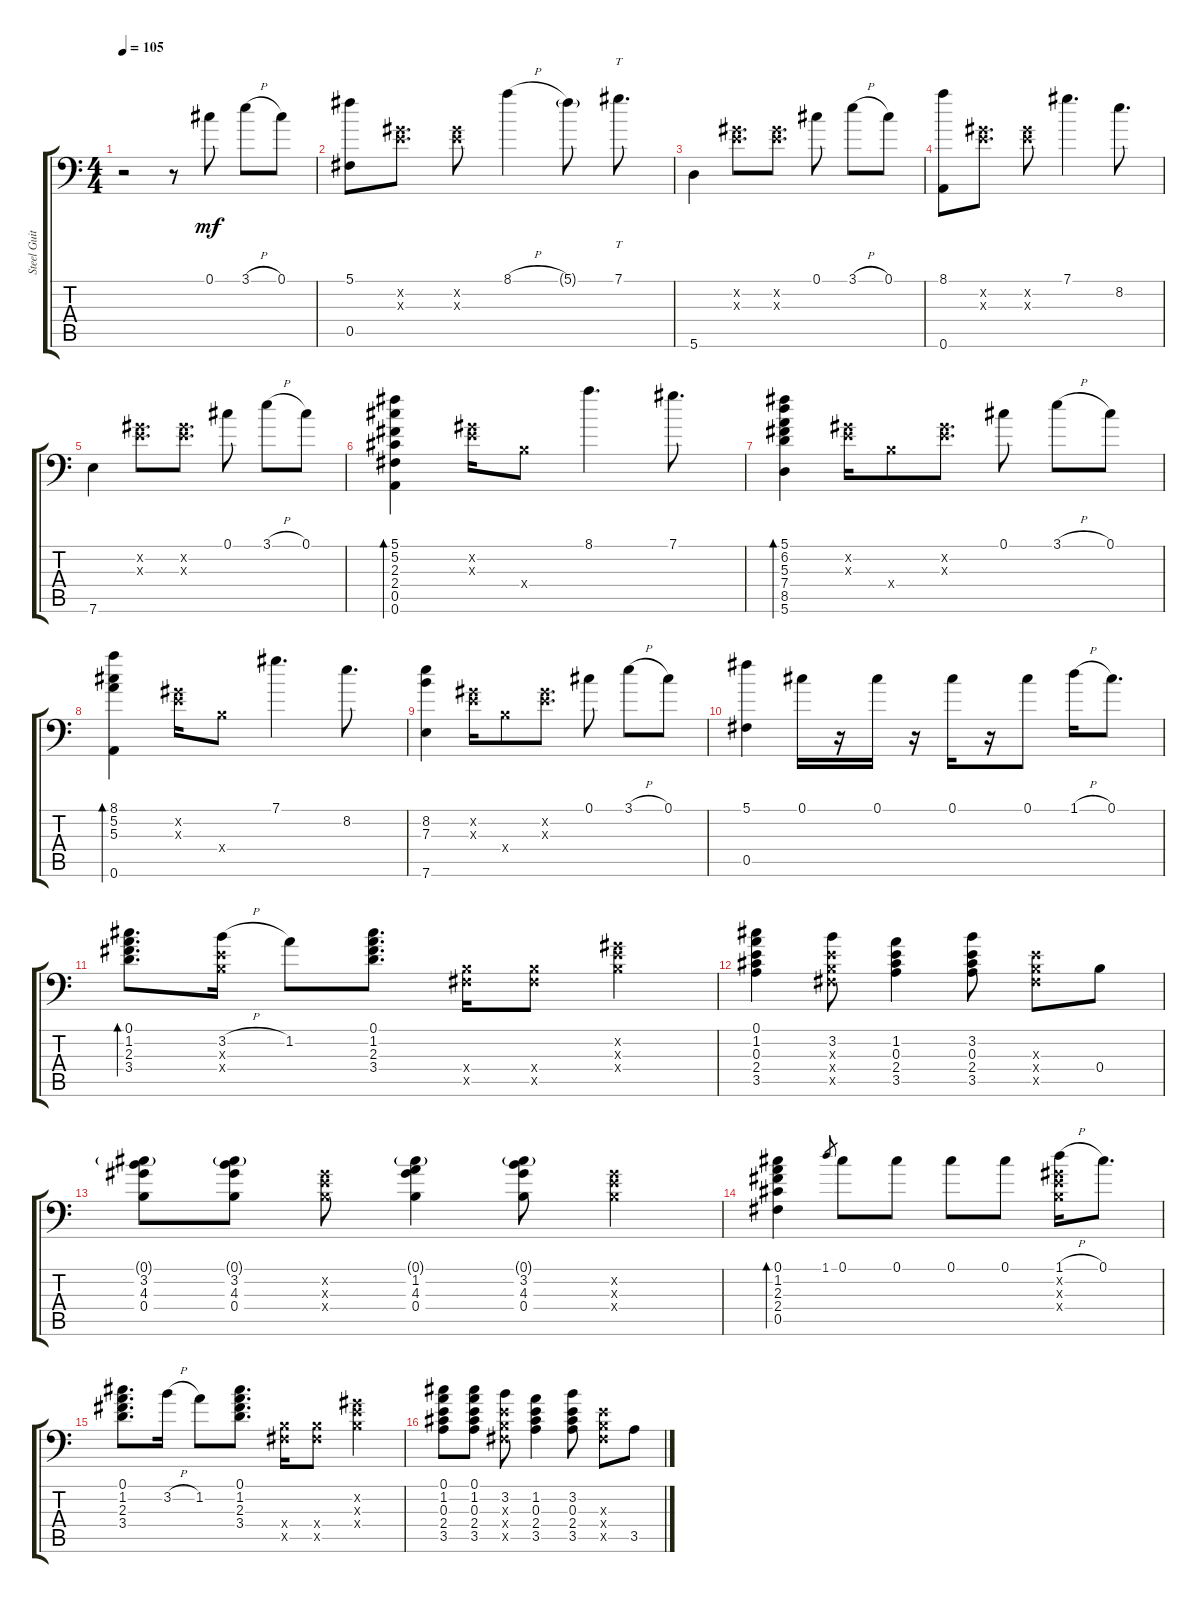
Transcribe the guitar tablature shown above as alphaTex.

\track ("Steel Guitar" "Steel Guit") {instrument acousticguitarsteel}
\staff {score tabs}
\tuning (Db4 Ab3 E3 B2 Gb2 A1) {hide}
\ts (4 4)
\tempo 105
\clef f4
\ks c
r.2{dy mf instrument acousticguitarsteel} r.8 0.1.8 3.1{h}.8 0.1.8 |
(5.1 0.5).8 (0.2{x} 0.3{x}).8{d} (0.2{x} 0.3{x}).8 8.1{h}.4 5.1{g}.8 7.1.8{tt d} |
5.6.4 (0.2{x} 0.3{x}).8{d} (0.2{x} 0.3{x}).8{d} 0.1.8 3.1{h}.8 0.1.8 |
(8.1 0.6).8 (0.2{x} 0.3{x}).8{d} (0.2{x} 0.3{x}).8 7.1.4{d} 8.2.8{d} |
7.6.4 (0.2{x} 0.3{x}).8{d} (0.2{x} 0.3{x}).8{d} 0.1.8 3.1{h}.8 0.1.8 |
(5.1 5.2 2.3 2.4 0.5 0.6).4{bd 60} (0.2{x} 0.3{x}).16 0.4{x}.8 8.1.4{d} 7.1.8{d} |
(5.1 6.2 5.3 7.4 8.5 5.6).4{bd 60} (0.2{x} 0.3{x}).16 0.4{x}.8 (0.2{x} 0.3{x}).8{d} 0.1.8 3.1{h}.8 0.1.8 |
(8.1 5.2 5.3 0.6).4{bd 60} (0.2{x} 0.3{x}).16 0.4{x}.8 7.1.4{d} 8.2.8{d} |
(8.2 7.3 7.6).4 (0.2{x} 0.3{x}).16 0.4{x}.8 (0.2{x} 0.3{x}).8{d} 0.1.8 3.1{h}.8 0.1.8 |
(5.1 0.5).4 0.1.16 r.16 0.1.16 r.16 0.1.16 r.16 0.1.8 1.1{h}.16 0.1.8{d} |
(0.1 1.2 2.3 3.4).8{d bd 60} (3.2{h} 0.3{x} 0.4{x}).16 1.2.8 (0.1 1.2 2.3 3.4).8{d} (0.4{x} 0.5{x}).16 (0.4{x} 0.5{x}).8 (0.2{x} 0.3{x} 0.4{x}).4 |
(0.1 1.2 0.3 2.4 3.5).4 (3.2 0.3{x} 0.4{x} 0.5{x}).8 (1.2 0.3 2.4 3.5).4 (3.2 0.3 2.4 3.5).8 (0.3{x} 0.4{x} 0.5{x}).8 0.4.8 |
(0.1{g} 3.2 4.3 0.4).8 (0.1{g} 3.2 4.3 0.4).8 (0.2{x} 0.3{x} 0.4{x}).8 (0.1{g} 1.2 4.3 0.4).4 (0.1{g} 3.2 4.3 0.4).8 (0.2{x} 0.3{x} 0.4{x}).4 |
(0.1 1.2 2.3 2.4 0.5).4{bd 120} 1.1.8{gr} 0.1.8 0.1.8 0.1.8 0.1.8 (1.1{h} 0.2{x} 0.3{x} 0.4{x}).16 0.1.8{d} |
(0.1 1.2 2.3 3.4).8{d} 3.2{h}.16 1.2.8 (0.1 1.2 2.3 3.4).8{d} (0.4{x} 0.5{x}).16 (0.4{x} 0.5{x}).8 (0.2{x} 0.3{x} 0.4{x}).4 |
(0.1 1.2 0.3 2.4 3.5).8 (0.1 1.2 0.3 2.4 3.5).8 (3.2 0.3{x} 0.4{x} 0.5{x}).8 (1.2 0.3 2.4 3.5).4 (3.2 0.3 2.4 3.5).8 (0.3{x} 0.4{x} 0.5{x}).8 3.5.8
